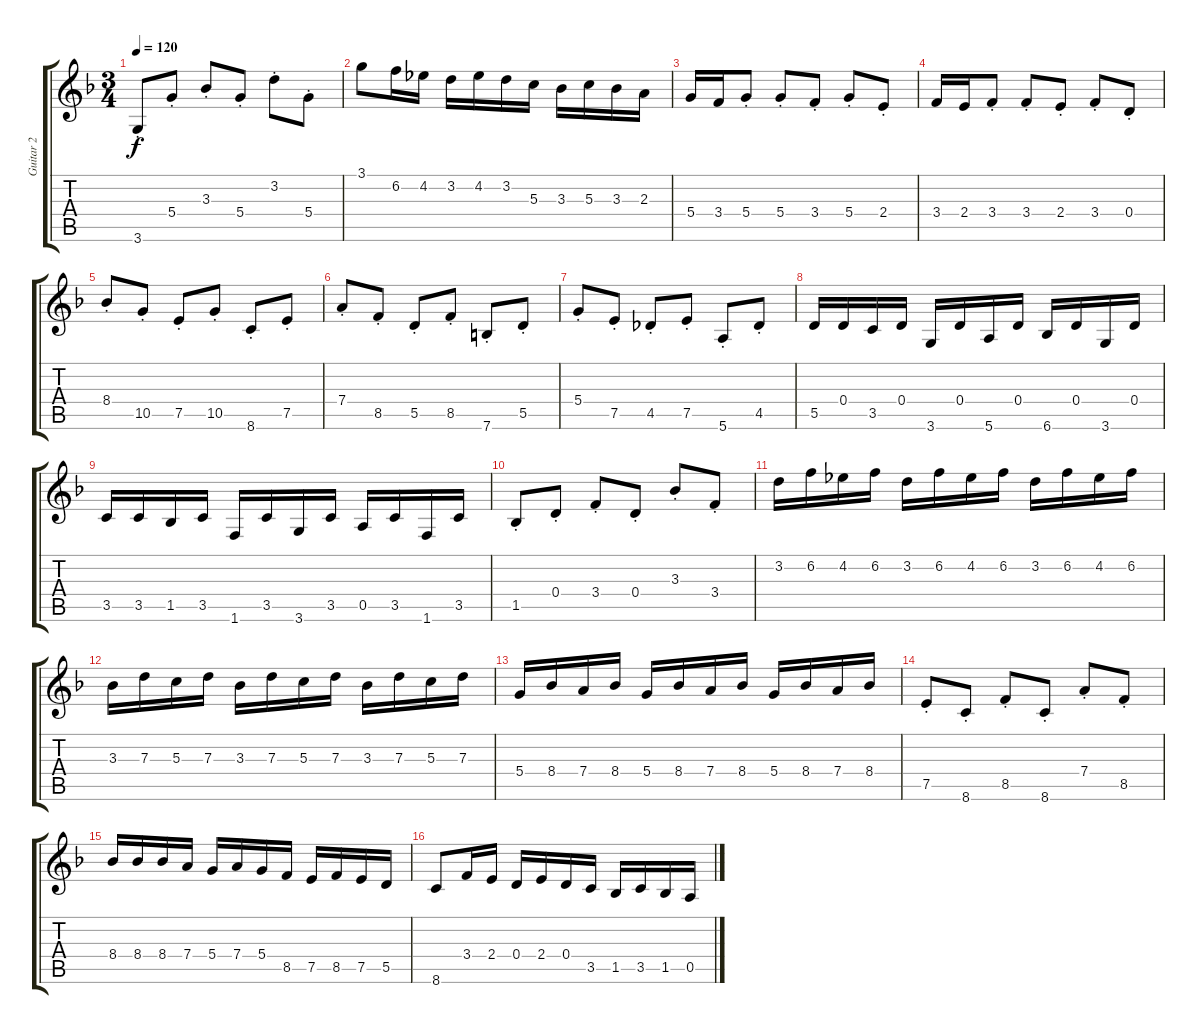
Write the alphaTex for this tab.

\track ("Guitar 2" "Guitar 2") {instrument overdrivenguitar}
\staff {score tabs}
\tuning (E4 B3 G3 D3 A2 E2) {hide}
\ts (3 4)
\tempo 120
\clef g2
\ks f
3.6{st}.8{dy f} 5.4{st}.8 3.3{st}.8 5.4{st}.8 3.2{st}.8 5.4{st}.8 |
3.1.8 6.2.16 4.2.16 3.2.16 4.2.16 3.2.16 5.3.16 3.3.16 5.3.16 3.3.16 2.3.16 |
5.4.16 3.4.16 5.4{st}.8 5.4{st}.8 3.4{st}.8 5.4{st}.8 2.4{st}.8 |
3.4.16 2.4.16 3.4{st}.8 3.4{st}.8 2.4{st}.8 3.4{st}.8 0.4{st}.8 |
8.4{st}.8 10.5{st}.8 7.5{st}.8 10.5{st}.8 8.6{st}.8 7.5{st}.8 |
7.4{st}.8 8.5{st}.8 5.5{st}.8 8.5{st}.8 7.6{st}.8 5.5{st}.8 |
5.4{st}.8 7.5{st}.8 4.5{st}.8 7.5{st}.8 5.6{st}.8 4.5{st}.8 |
5.5.16 0.4.16 3.5.16 0.4.16 3.6.16 0.4.16 5.6.16 0.4.16 6.6.16 0.4.16 3.6.16 0.4.16 |
3.5.16 3.5.16 1.5.16 3.5.16 1.6.16 3.5.16 3.6.16 3.5.16 0.5.16 3.5.16 1.6.16 3.5.16 |
1.5{st}.8 0.4{st}.8 3.4{st}.8 0.4{st}.8 3.3{st}.8 3.4{st}.8 |
3.2.16 6.2.16 4.2.16 6.2.16 3.2.16 6.2.16 4.2.16 6.2.16 3.2.16 6.2.16 4.2.16 6.2.16 |
3.3.16 7.3.16 5.3.16 7.3.16 3.3.16 7.3.16 5.3.16 7.3.16 3.3.16 7.3.16 5.3.16 7.3.16 |
5.4.16 8.4.16 7.4.16 8.4.16 5.4.16 8.4.16 7.4.16 8.4.16 5.4.16 8.4.16 7.4.16 8.4.16 |
7.5{st}.8 8.6{st}.8 8.5{st}.8 8.6{st}.8 7.4{st}.8 8.5{st}.8 |
8.4.16 8.4.16 8.4.16 7.4.16 5.4.16 7.4.16 5.4.16 8.5.16 7.5.16 8.5.16 7.5.16 5.5.16 |
8.6.8 3.4.16 2.4.16 0.4.16 2.4.16 0.4.16 3.5.16 1.5.16 3.5.16 1.5.16 0.5.16
